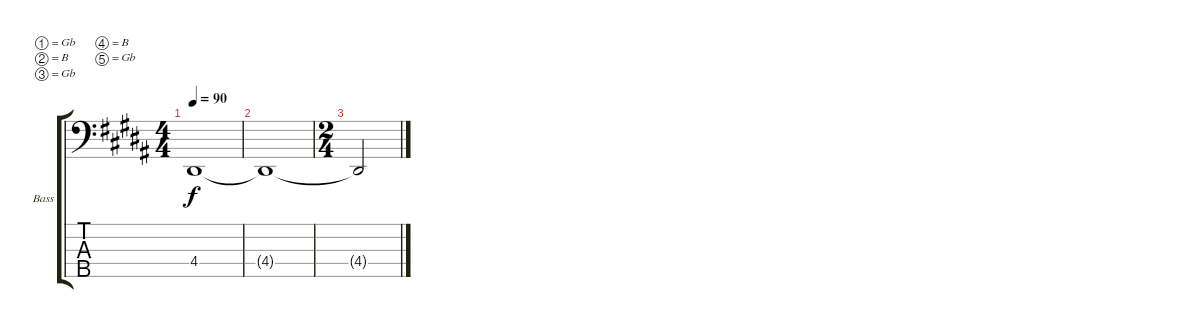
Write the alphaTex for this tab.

\defaultSystemsLayout 4
\bracketExtendMode groupsimilarinstruments
\firstSystemTrackNameOrientation horizontal
\otherSystemsTrackNameOrientation horizontal
\track ("Bass" "Bass") {multiBarRest instrument electricbassfinger}
\staff {score tabs}
\tuning (Gb2 B1 Gb1 B0 Gb0)
\ts (4 4)
\tempo 90
\clef f4
\ks b
4.4{t}.1{dy f} |
4.4{t}.1 |
\ts (2 4)
\beaming (8 2 2 2 2)
4.4{t}.2
